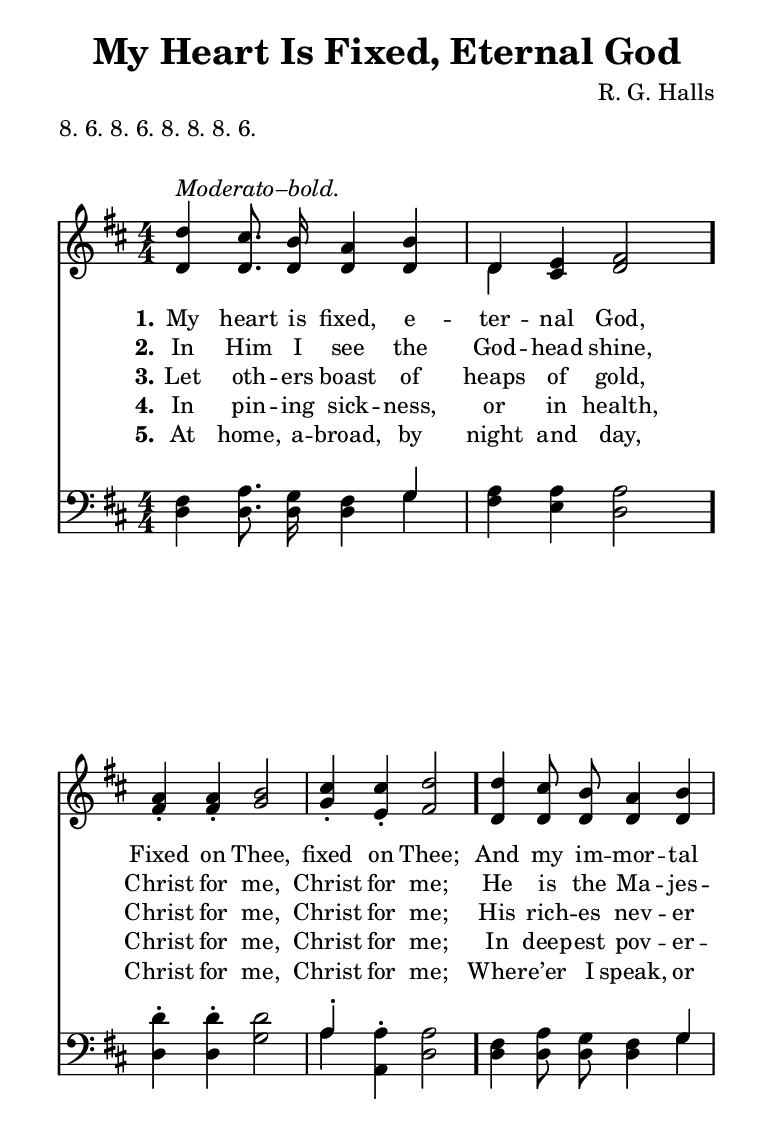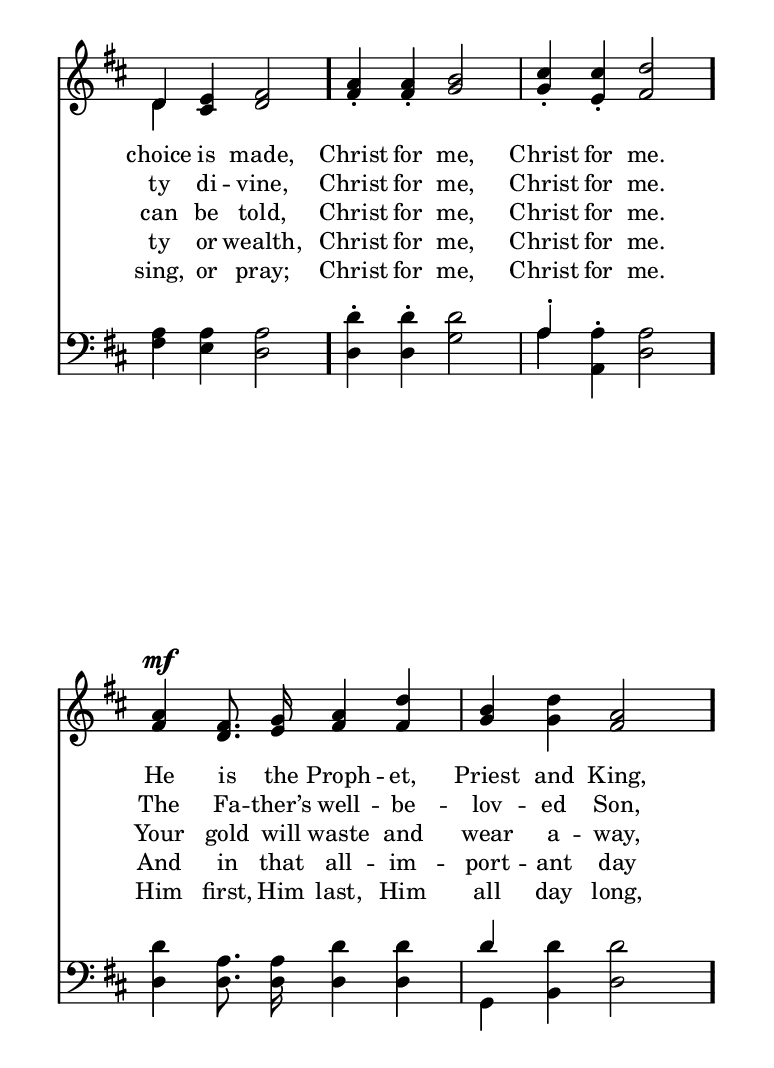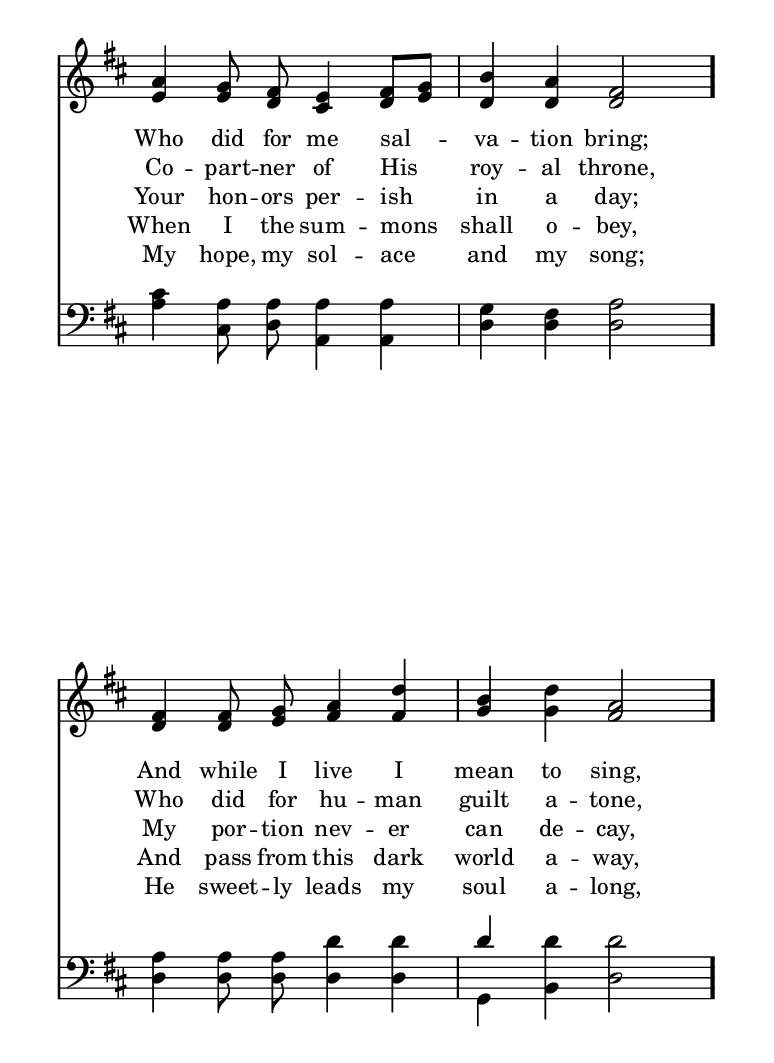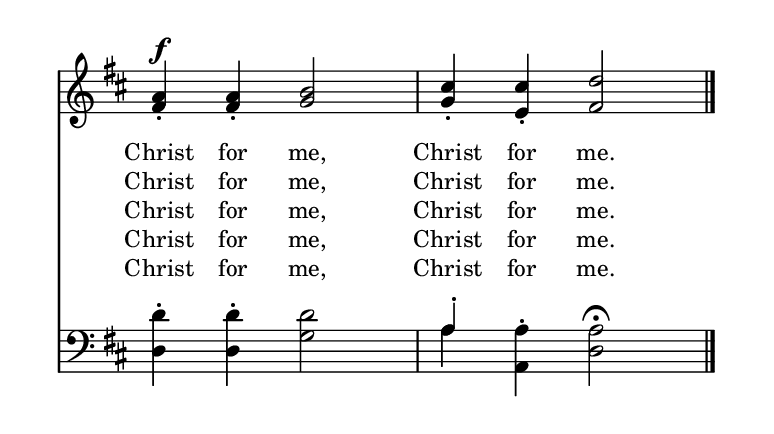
\include "common/global.ily"
\paper {
  \include "common/paper.ily"
}

\header{
  hymnnumber = "243"
  title = "My Heart Is Fixed, Eternal God"
  tunename = "Christ For Me"
  meter = "8. 6. 8. 6. 8. 8. 8. 6."
  poet = ""
  composer = "R. G. Halls"
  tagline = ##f
}

ta = { \tempo 4=80 }
tb = { \tempo 4=40 }

patternA = { \ta c4 c8. c16 c4 c | c c c2 }
patternB = { \ta c4 c4 c2 }
patternC = { \ta c4 c8 c c4 c | c4 c c2 }
patternD = { \ta c4 c8 c c4 c8[ c8] | c4 c c2 }
patternE = { \ta c4 c4 c2 | c4 c4 \tb c2\fermata }

global = {
  \include "common/overrides.ily"
  \override Staff.TimeSignature.style = #'numbered
  \time 4/4
  \override Score.MetronomeMark.transparent = ##t % hide all fermata changes too
  \ta
  \key d \major
  \autoBeamOff
}

notesSoprano = {
\global
\relative c'' {

  \changePitch \patternA { d^\markup{\italic{Moderato–bold.}} cis b a b | d, e fis }
  \changePitch \patternB { a a b | cis cis d }
  \changePitch \patternC { d cis b a b | d, e fis }
  \changePitch \patternB { a a b | cis cis d }

  \changePitch \patternA { a^\mf fis g a d | b d a }
  \changePitch \patternD { a g fis e fis g | b a fis }
  \changePitch \patternC { fis fis g a d | b d a }
  \changePitch \patternB { a^\f a b | cis cis d }

  \bar "|."

}
}

notesAlto = {
\global
\relative e' {

  \changePitch \patternA { d d d d d | d cis d }
  \changePitch \patternB { fis\staccato fis\staccato g | g\staccato e\staccato fis }
  \changePitch \patternC { d d d d d | d cis d }
  \changePitch \patternB { fis\staccato fis\staccato g | g\staccato e\staccato fis }

  \changePitch \patternA { fis d e fis fis | g g fis }
  \changePitch \patternD { e e d cis d e | d d d }
  \changePitch \patternC { d d e fis fis | g g fis }
  \changePitch \patternB { fis\staccato fis\staccato g | g\staccato e\staccato fis }

}
}

notesTenor = {
\global
\relative a {

  \changePitch \patternA { fis a g fis g | a a a }
  \changePitch \patternB { d\staccato d\staccato d | a\staccato a\staccato a }
  \changePitch \patternC { fis a g fis g | a a a }
  \changePitch \patternB { d\staccato d\staccato d | a\staccato a\staccato a }

  \changePitch \patternA { d a a d d | d d d }
  \changePitch \patternC { cis a a a a | g fis a }
  \changePitch \patternC { a a a d d | d d d }
  \changePitch \patternB { d\staccato d\staccato d | a\staccato a\staccato a }

}
}

notesBass = {
\global
\relative f {

  \changePitch \patternA { d d d d g | fis e d }
  \changePitch \patternB { d d g | a a, d }
  \changePitch \patternC { d d d d g | fis e d }
  \changePitch \patternB { d d g | a a, d }

  \changePitch \patternA { d d d d d | g, b d }
  \changePitch \patternC { a' cis, d a a | d d d }
  \changePitch \patternC { d d d d d | g, b d }
  \changePitch \patternE { d d g | a a, d }

}
}

wordsA = \lyricmode {
\set stanza = "1."

My heart is fixed, e -- ter -- nal God, \bar "."
Fixed on Thee, fixed on Thee; \bar "."
And my im -- mor -- tal choice is made, \bar "."
Christ for me, Christ for me. \bar "."
He is the Proph -- et, Priest and King, \bar "."
Who did for me sal -- va -- tion bring; \bar "."
And while I live I mean to sing, \bar "."
Christ for me, Christ for me. \bar "."

}

wordsB = \lyricmode {
\set stanza = "2."

In Him I see the God -- head shine,
Christ for me, Christ for me;
He is the Ma -- jes -- ty di -- vine,
Christ for me, Christ for me.
The Fa -- ther’s well -- be -- lov -- ed Son,
Co -- part -- ner of His roy -- al throne,
Who did for hu -- man guilt a -- tone,
Christ for me, Christ for me.

}

wordsC = \lyricmode {
\set stanza = "3."

Let oth -- ers boast of heaps of gold,
Christ for me, Christ for me;
His rich -- es nev -- er can be told,
Christ for me, Christ for me.
Your gold will waste and wear a -- way,
Your hon -- ors per -- ish in a day;
My por -- tion nev -- er can de -- cay,
Christ for me, Christ for me.

}

wordsD = \lyricmode {
\set stanza = "4."

In pin -- ing sick -- ness, or in health,
Christ for me, Christ for me;
In deep -- est pov -- er -- ty or wealth,
Christ for me, Christ for me.
And in that all -- im -- port -- ant day
When I the sum -- mons shall o -- bey,
And pass from this dark world a -- way,
Christ for me, Christ for me.

}

wordsE = \lyricmode {
\set stanza = "5."

At home, a -- broad, by night and day,
Christ for me, Christ for me;
Wher -- e’er I speak, or sing, or pray;
Christ for me, Christ for me.
Him first, Him last, Him all day long,
My hope, my sol -- ace and my song;
He sweet -- ly leads my soul a -- long,
Christ for me, Christ for me.

}

\score {
  \context ChoirStaff <<
    \context Staff = upper <<
      \set Staff.autoBeaming = ##f
      \set ChoirStaff.systemStartDelimiter = #'SystemStartBar
      \set ChoirStaff.printPartCombineTexts = ##f
      \partcombine #'(2 . 9) \notesSoprano \notesAlto
      \context NullVoice = sopranos { \voiceOne << \notesSoprano >> }
      \context NullVoice = altos { \voiceTwo << \notesAlto >> }
      \context Lyrics = one   \lyricsto sopranos \wordsA
      \context Lyrics = two   \lyricsto sopranos \wordsB
      \context Lyrics = three \lyricsto sopranos \wordsC
      \context Lyrics = four  \lyricsto sopranos \wordsD
      \context Lyrics = five  \lyricsto sopranos \wordsE
    >>
    \context Staff = men <<
      \set Staff.autoBeaming = ##f
      \clef bass
      \set ChoirStaff.printPartCombineTexts = ##f
      \partcombine #'(2 . 9) \notesTenor \notesBass
      \context NullVoice = tenors { \voiceOne << \notesTenor >> }
      \context NullVoice = basses { \voiceTwo << \notesBass >> }
    >>
  >>
  \layout {
    \include "common/layout.ily"
  }
  \midi{
    \include "common/midi.ily"
  }
}

\version "2.19.49"  % necessary for upgrading to future LilyPond versions.

% vi:set et ts=2 sw=2 ai nocindent syntax=lilypond:
